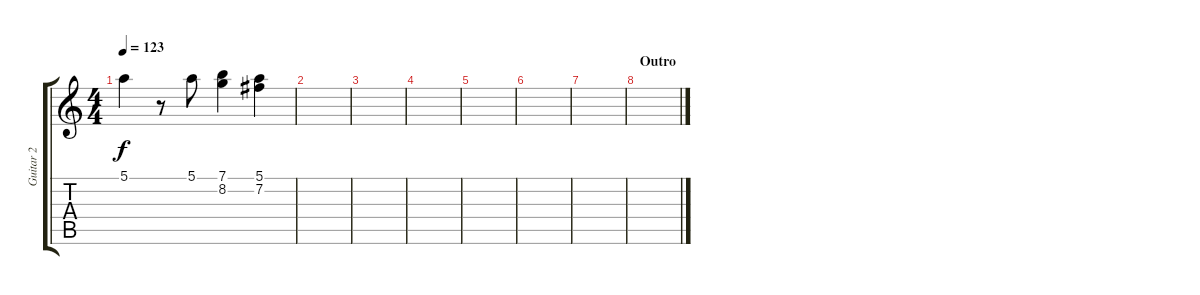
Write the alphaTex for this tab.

\track ("Guitar 2" "Guitar 2") {instrument overdrivenguitar}
\staff {score tabs}
\tuning (E4 B3 G3 D3 A2 E2) {hide}
\ts (4 4)
\tempo 123
\clef g2
\ks c
5.1{t}.4{dy f} r.8 5.1.8 (7.1 8.2).4 (5.1 7.2).4 |
|
|
|
|
|
|
\section ("" "Outro")
